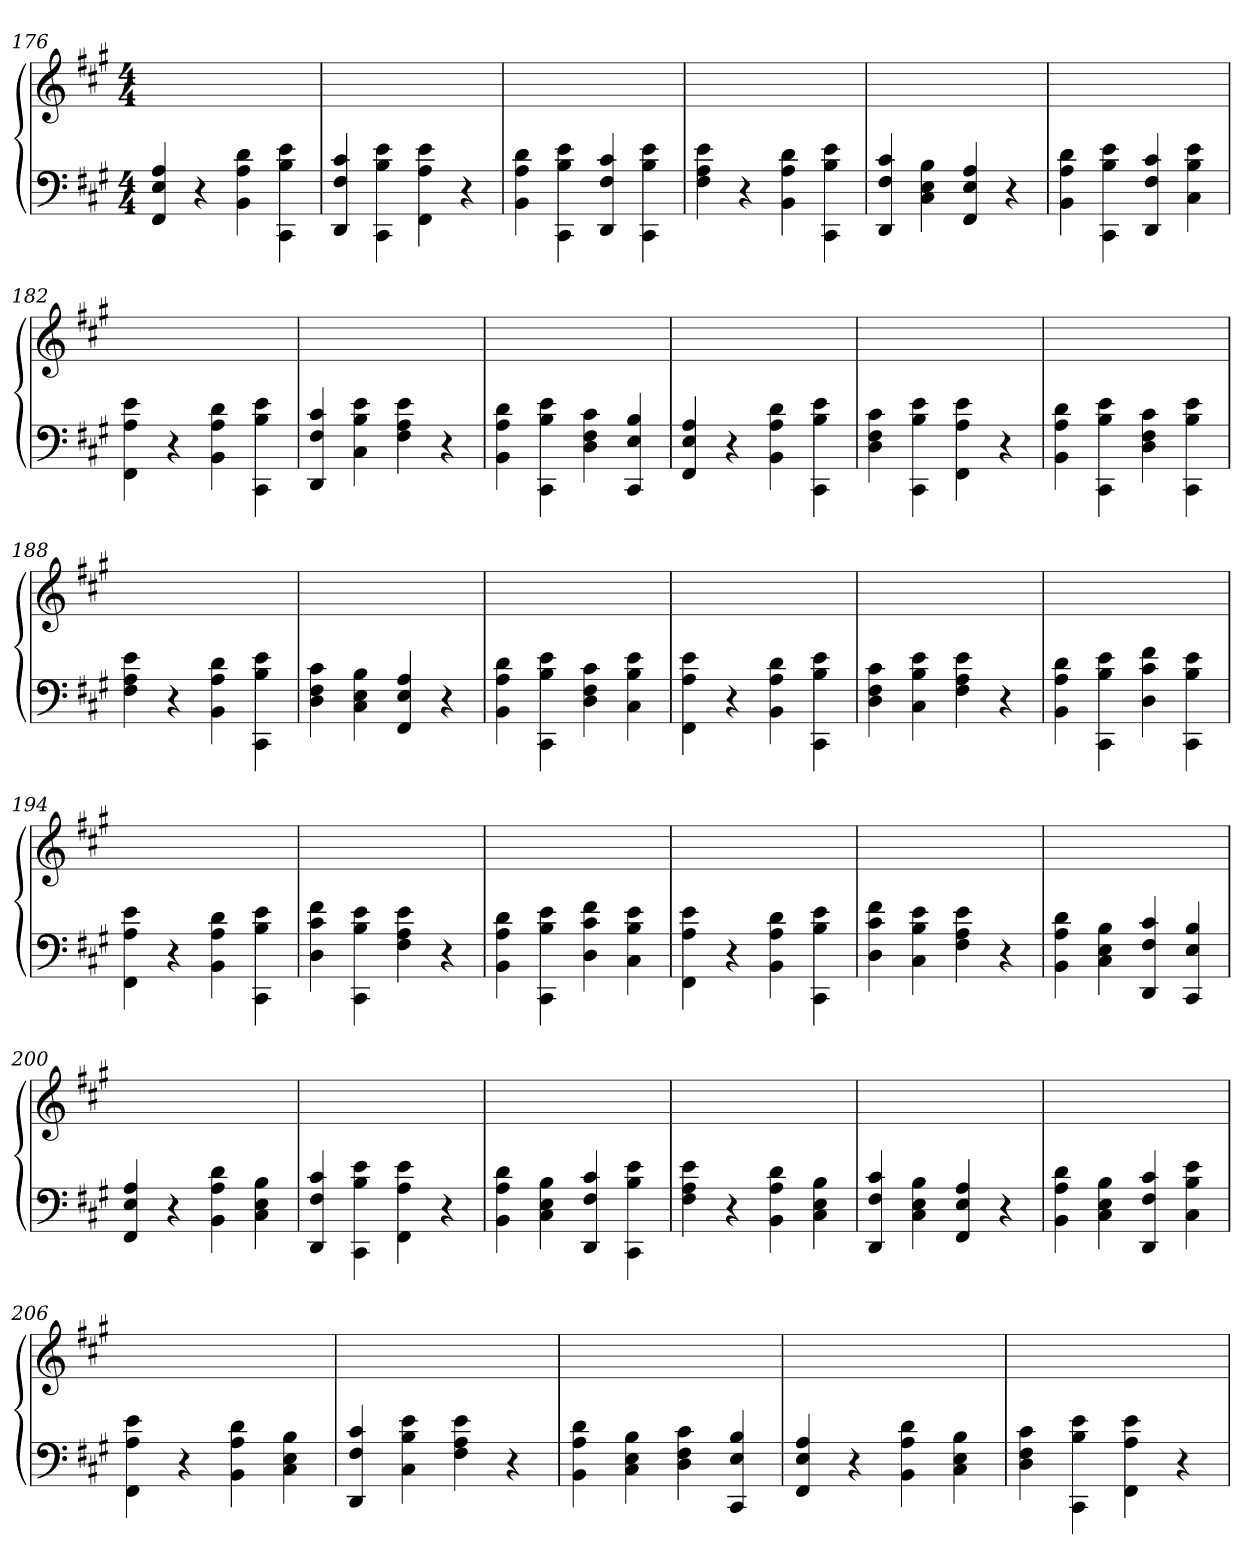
**kern	**kern
*part2	*part1
*staff2	*staff1
*clefF4	*clefG2
*k[f#c#g#]	*k[f#c#g#]
*A:	*A:
*M4/4	*M4/4
=176	=176
4FF# 4E 4A	1ryy
4r	.
4BB 4A 4d	.
4CC# 4B 4e	.
=177	=177
4DD 4F# 4c#	1ryy
4CC# 4B 4e	.
4FF# 4A 4e	.
4r	.
=178	=178
4BB 4A 4d	1ryy
4CC# 4B 4e	.
4DD 4F# 4c#	.
4CC# 4B 4e	.
=179	=179
4F# 4A 4e	1ryy
4r	.
4BB 4A 4d	.
4CC# 4B 4e	.
=180	=180
4DD 4F# 4c#	1ryy
4C# 4E 4B	.
4FF# 4E 4A	.
4r	.
=181	=181
4BB 4A 4d	1ryy
4CC# 4B 4e	.
4DD 4F# 4c#	.
4C# 4B 4e	.
=182	=182
4FF# 4A 4e	1ryy
4r	.
4BB 4A 4d	.
4CC# 4B 4e	.
=183	=183
4DD 4F# 4c#	1ryy
4C# 4B 4e	.
4F# 4A 4e	.
4r	.
=184	=184
4BB 4A 4d	1ryy
4CC# 4B 4e	.
4D 4F# 4c#	.
4CC# 4E 4B	.
=185	=185
4FF# 4E 4A	1ryy
4r	.
4BB 4A 4d	.
4CC# 4B 4e	.
=186	=186
4D 4F# 4c#	1ryy
4CC# 4B 4e	.
4FF# 4A 4e	.
4r	.
=187	=187
4BB 4A 4d	1ryy
4CC# 4B 4e	.
4D 4F# 4c#	.
4CC# 4B 4e	.
=188	=188
4F# 4A 4e	1ryy
4r	.
4BB 4A 4d	.
4CC# 4B 4e	.
=189	=189
4D 4F# 4c#	1ryy
4C# 4E 4B	.
4FF# 4E 4A	.
4r	.
=190	=190
4BB 4A 4d	1ryy
4CC# 4B 4e	.
4D 4F# 4c#	.
4C# 4B 4e	.
=191	=191
4FF# 4A 4e	1ryy
4r	.
4BB 4A 4d	.
4CC# 4B 4e	.
=192	=192
4D 4F# 4c#	1ryy
4C# 4B 4e	.
4F# 4A 4e	.
4r	.
=193	=193
4BB 4A 4d	1ryy
4CC# 4B 4e	.
4D 4c# 4f#	.
4CC# 4B 4e	.
=194	=194
4FF# 4A 4e	1ryy
4r	.
4BB 4A 4d	.
4CC# 4B 4e	.
=195	=195
4D 4c# 4f#	1ryy
4CC# 4B 4e	.
4F# 4A 4e	.
4r	.
=196	=196
4BB 4A 4d	1ryy
4CC# 4B 4e	.
4D 4c# 4f#	.
4C# 4B 4e	.
=197	=197
4FF# 4A 4e	1ryy
4r	.
4BB 4A 4d	.
4CC# 4B 4e	.
=198	=198
4D 4c# 4f#	1ryy
4C# 4B 4e	.
4F# 4A 4e	.
4r	.
=199	=199
4BB 4A 4d	1ryy
4C# 4E 4B	.
4DD 4F# 4c#	.
4CC# 4E 4B	.
=200	=200
4FF# 4E 4A	1ryy
4r	.
4BB 4A 4d	.
4C# 4E 4B	.
=201	=201
4DD 4F# 4c#	1ryy
4CC# 4B 4e	.
4FF# 4A 4e	.
4r	.
=202	=202
4BB 4A 4d	1ryy
4C# 4E 4B	.
4DD 4F# 4c#	.
4CC# 4B 4e	.
=203	=203
4F# 4A 4e	1ryy
4r	.
4BB 4A 4d	.
4C# 4E 4B	.
=204	=204
4DD 4F# 4c#	1ryy
4C# 4E 4B	.
4FF# 4E 4A	.
4r	.
=205	=205
4BB 4A 4d	1ryy
4C# 4E 4B	.
4DD 4F# 4c#	.
4C# 4B 4e	.
=206	=206
4FF# 4A 4e	1ryy
4r	.
4BB 4A 4d	.
4C# 4E 4B	.
=207	=207
4DD 4F# 4c#	1ryy
4C# 4B 4e	.
4F# 4A 4e	.
4r	.
=208	=208
4BB 4A 4d	1ryy
4C# 4E 4B	.
4D 4F# 4c#	.
4CC# 4E 4B	.
=209	=209
4FF# 4E 4A	1ryy
4r	.
4BB 4A 4d	.
4C# 4E 4B	.
=210	=210
4D 4F# 4c#	1ryy
4CC# 4B 4e	.
4FF# 4A 4e	.
4r	.
=	=
*-	*-
